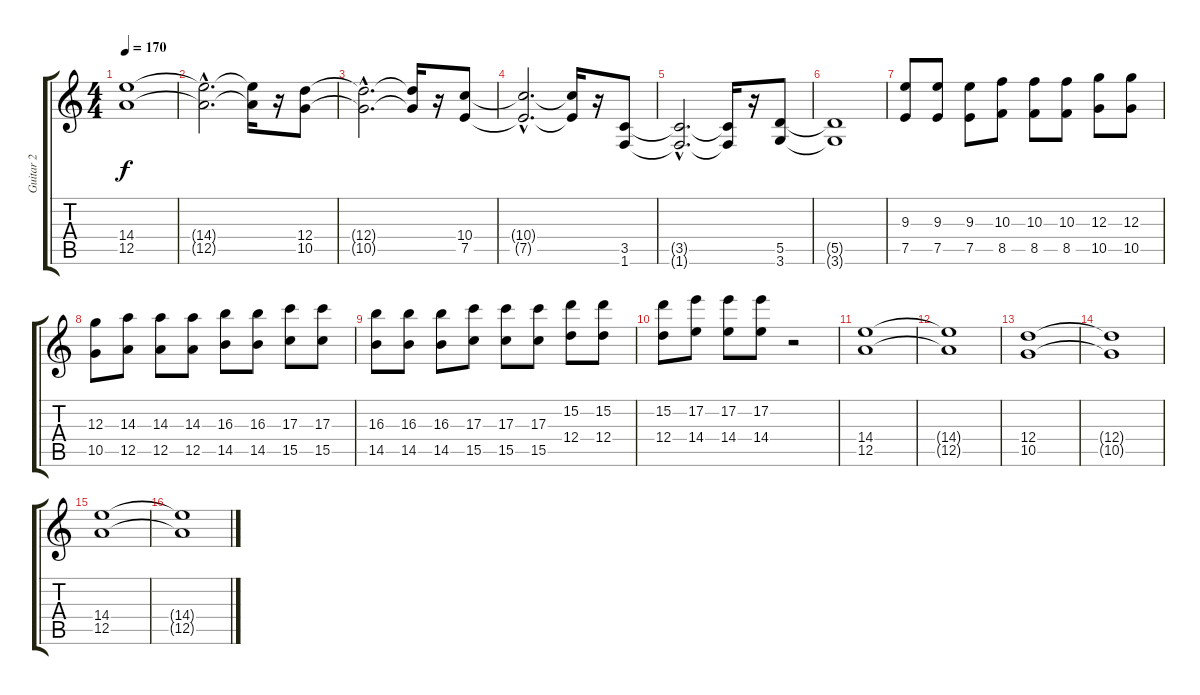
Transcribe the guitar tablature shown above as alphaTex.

\track ("Guitar 2" "Guitar 2") {instrument distortionguitar}
\staff {score tabs}
\tuning (E4 B3 G3 D3 A2 E2) {hide}
\ts (4 4)
\tempo 170
\clef g2
\ks c
(14.4{t} 12.5{t}).1{dy f} |
(14.4{hac t} 12.5{hac t}).2{d} (14.4{t} 12.5{t}).16 r.16 (12.4 10.5).8 |
(12.4{hac t} 10.5{hac t}).2{d} (12.4{t} 10.5{t}).16 r.16 (10.4 7.5).8 |
(10.4{hac t} 7.5{hac t}).2{d} (10.4{t} 7.5{t}).16 r.16 (3.5 1.6).8 |
(3.5{hac t} 1.6{hac t}).2{d} (3.5{t} 1.6{t}).16 r.16 (5.5 3.6).8 |
(5.5{t} 3.6{t}).1 |
(9.3 7.5).8 (9.3 7.5).8 (9.3 7.5).8 (10.3 8.5).8 (10.3 8.5).8 (10.3 8.5).8 (12.3 10.5).8 (12.3 10.5).8 |
(12.3 10.5).8 (14.3 12.5).8 (14.3 12.5).8 (14.3 12.5).8 (16.3 14.5).8 (16.3 14.5).8 (17.3 15.5).8 (17.3 15.5).8 |
(16.3 14.5).8 (16.3 14.5).8 (16.3 14.5).8 (17.3 15.5).8 (17.3 15.5).8 (17.3 15.5).8 (15.2 12.4).8 (15.2 12.4).8 |
(15.2 12.4).8 (17.2 14.4).8 (17.2 14.4).8 (17.2 14.4).8 r.2 |
(14.4 12.5).1 |
(14.4{t} 12.5{t}).1 |
(12.4 10.5).1 |
(12.4{t} 10.5{t}).1 |
(14.4 12.5).1 |
(14.4{t} 12.5{t}).1
